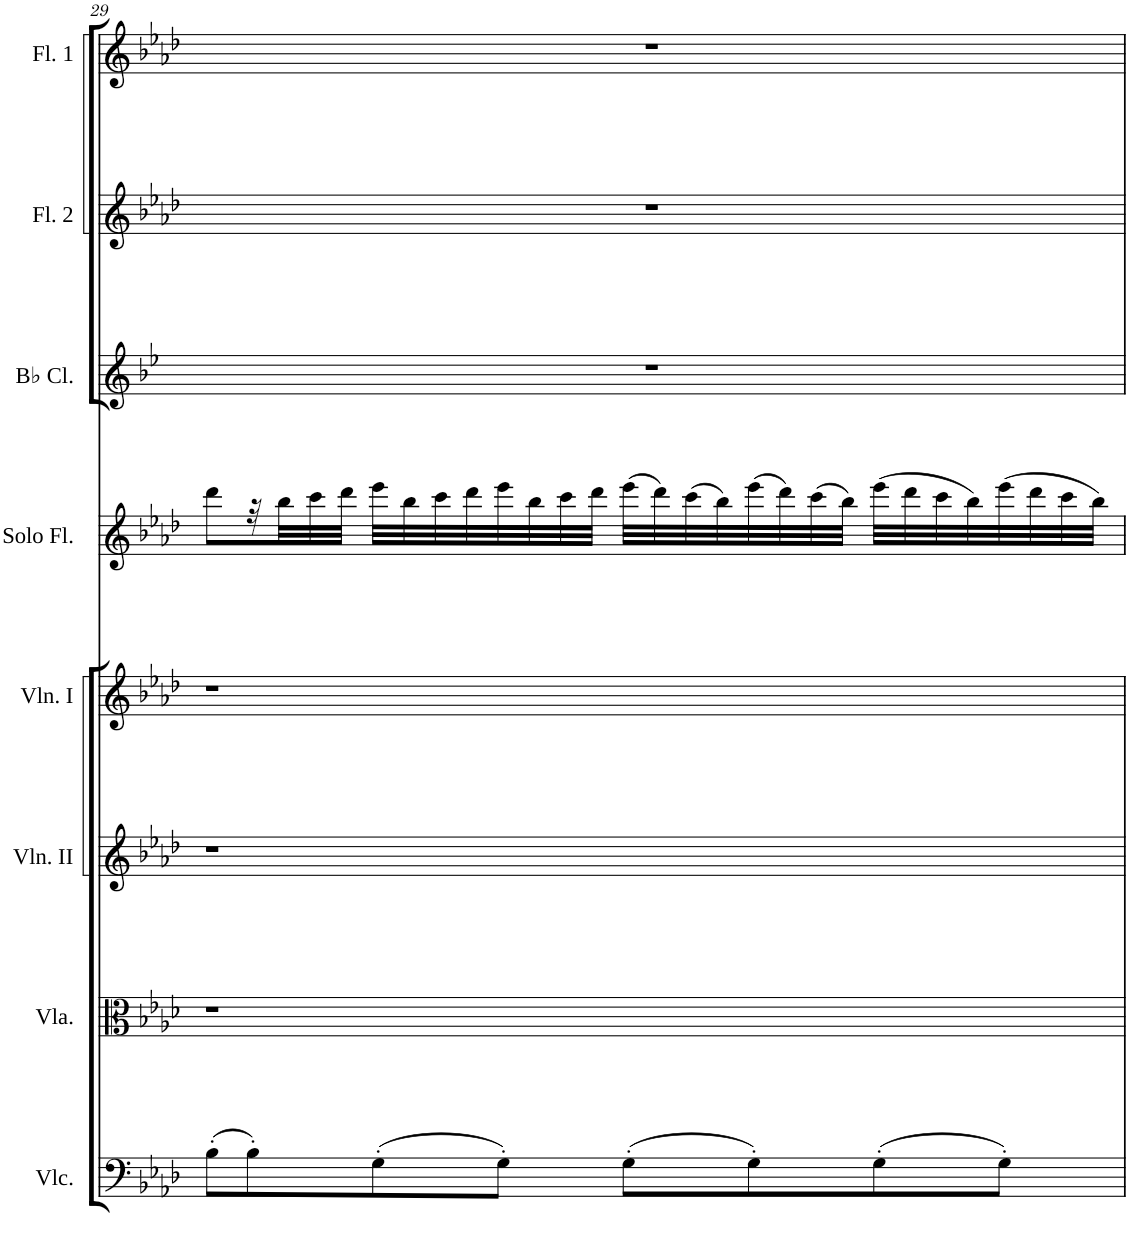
**kern	**kern	**kern	**kern	**kern	**kern	**kern	**kern
*part8	*part7	*part6	*part5	*part4	*part3	*part2	*part1
*staff8	*staff7	*staff6	*staff5	*staff4	*staff3	*staff2	*staff1
*I"Violoncello	*I"Viola	*I"Violin II	*I"Violin I	*I"Solo Flute	*I"Bb Clarinet	*I"Flute 2	*I"Flute 1
*I'Vlc.	*I'Vla.	*I'Vln. II	*I'Vln. I	*I'Solo Fl.	*I'Bb Cl.	*I'Fl. 2	*I'Fl. 1
!!LO:PB:g=z
*clefF4	*clefC3	*clefG2	*clefG2	*clefG2	*clefG2	*clefG2	*clefG2
*	*	*	*	*	*Trd1c2	*	*
*k[b-e-a-d-]	*k[b-e-a-d-]	*k[b-e-a-d-]	*k[b-e-a-d-]	*k[b-e-a-d-]	*k[b-e-]	*k[b-e-a-d-]	*k[b-e-a-d-]
*M4/4	*M4/4	*M4/4	*M4/4	*M4/4	*M4/4	*M4/4	*M4/4
*met(c)	*met(c)	*met(c)	*met(c)	*met(c)	*met(c)	*met(c)	*met(c)
=29	=29	=29	=29	=29	=29	=29	=29
(8B-'\L	1r	1r	1r	8ddd-\L	1r	1r	1r
8B-'\)	.	.	.	32r	.	.	.
.	.	.	.	32bb-\	.	.	.
.	.	.	.	32ccc\	.	.	.
.	.	.	.	32ddd-\JJJ	.	.	.
(8G'\	.	.	.	32eee-\LLL	.	.	.
.	.	.	.	32bb-\	.	.	.
.	.	.	.	32ccc\	.	.	.
.	.	.	.	32ddd-\	.	.	.
8G'\J)	.	.	.	32eee-\	.	.	.
.	.	.	.	32bb-\	.	.	.
.	.	.	.	32ccc\	.	.	.
.	.	.	.	32ddd-\JJJ	.	.	.
(8G'\L	.	.	.	(32eee-\LLL	.	.	.
.	.	.	.	32ddd-\)	.	.	.
.	.	.	.	(32ccc\	.	.	.
.	.	.	.	32bb-\)	.	.	.
8G'\)	.	.	.	(32eee-\	.	.	.
.	.	.	.	32ddd-\)	.	.	.
.	.	.	.	(32ccc\	.	.	.
.	.	.	.	32bb-\JJJ)	.	.	.
(8G'\	.	.	.	(32eee-\LLL	.	.	.
.	.	.	.	32ddd-\	.	.	.
.	.	.	.	32ccc\	.	.	.
.	.	.	.	32bb-\)	.	.	.
8G'\J)	.	.	.	(32eee-\	.	.	.
.	.	.	.	32ddd-\	.	.	.
.	.	.	.	32ccc\	.	.	.
.	.	.	.	32bb-\JJJ)	.	.	.
=	=	=	=	=	=	=	=
*-	*-	*-	*-	*-	*-	*-	*-
